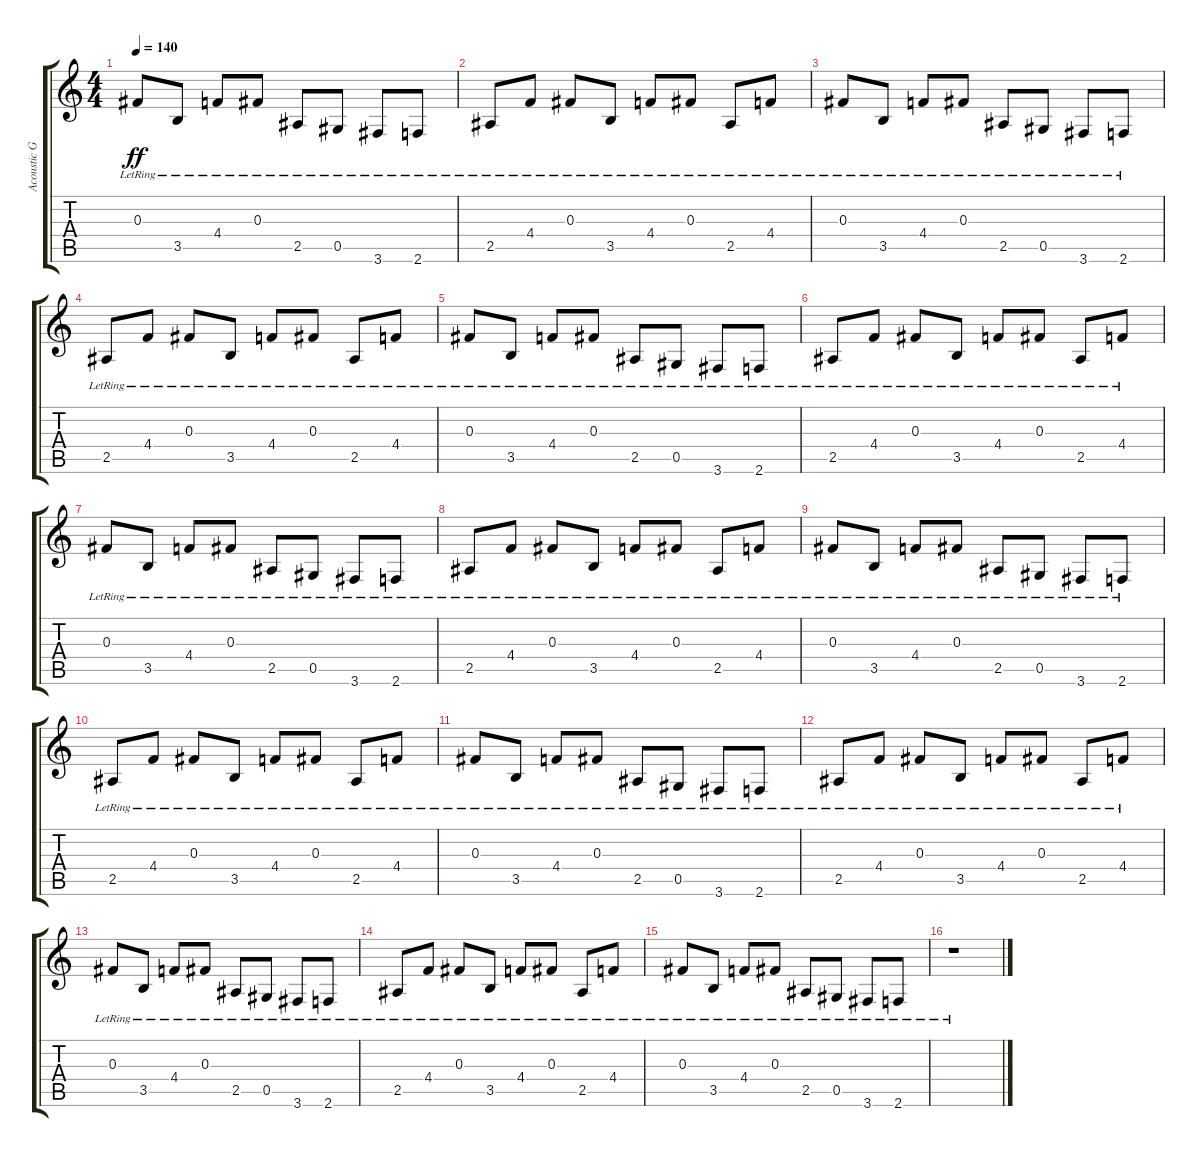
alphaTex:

\track ("Acoustic Guitar" "Acoustic G") {instrument acousticguitarsteel}
\staff {score tabs}
\tuning (Eb4 Bb3 Gb3 Db3 Ab2 Eb2) {hide}
\ts (4 4)
\tempo 140
\clef g2
\ks c
0.3{lr}.8{dy ff} 3.5{lr}.8 4.4{lr}.8 0.3{lr}.8 2.5{lr}.8 0.5{lr}.8 3.6{lr}.8 2.6{lr}.8 |
2.5{lr}.8 4.4{lr}.8 0.3{lr}.8 3.5{lr}.8 4.4{lr}.8 0.3{lr}.8 2.5{lr}.8 4.4{lr}.8 |
0.3{lr}.8 3.5{lr}.8 4.4{lr}.8 0.3{lr}.8 2.5{lr}.8 0.5{lr}.8 3.6{lr}.8 2.6{lr}.8 |
2.5{lr}.8 4.4{lr}.8 0.3{lr}.8 3.5{lr}.8 4.4{lr}.8 0.3{lr}.8 2.5{lr}.8 4.4{lr}.8 |
0.3{lr}.8 3.5{lr}.8 4.4{lr}.8 0.3{lr}.8 2.5{lr}.8 0.5{lr}.8 3.6{lr}.8 2.6{lr}.8 |
2.5{lr}.8 4.4{lr}.8 0.3{lr}.8 3.5{lr}.8 4.4{lr}.8 0.3{lr}.8 2.5{lr}.8 4.4{lr}.8 |
0.3{lr}.8 3.5{lr}.8 4.4{lr}.8 0.3{lr}.8 2.5{lr}.8 0.5{lr}.8 3.6{lr}.8 2.6{lr}.8 |
2.5{lr}.8 4.4{lr}.8 0.3{lr}.8 3.5{lr}.8 4.4{lr}.8 0.3{lr}.8 2.5{lr}.8 4.4{lr}.8 |
0.3{lr}.8 3.5{lr}.8 4.4{lr}.8 0.3{lr}.8 2.5{lr}.8 0.5{lr}.8 3.6{lr}.8 2.6{lr}.8 |
2.5{lr}.8 4.4{lr}.8 0.3{lr}.8 3.5{lr}.8 4.4{lr}.8 0.3{lr}.8 2.5{lr}.8 4.4{lr}.8 |
0.3{lr}.8 3.5{lr}.8 4.4{lr}.8 0.3{lr}.8 2.5{lr}.8 0.5{lr}.8 3.6{lr}.8 2.6{lr}.8 |
2.5{lr}.8 4.4{lr}.8 0.3{lr}.8 3.5{lr}.8 4.4{lr}.8 0.3{lr}.8 2.5{lr}.8 4.4{lr}.8 |
0.3{lr}.8 3.5{lr}.8 4.4{lr}.8 0.3{lr}.8 2.5{lr}.8 0.5{lr}.8 3.6{lr}.8 2.6{lr}.8 |
2.5{lr}.8 4.4{lr}.8 0.3{lr}.8 3.5{lr}.8 4.4{lr}.8 0.3{lr}.8 2.5{lr}.8 4.4{lr}.8 |
0.3{lr}.8 3.5{lr}.8 4.4{lr}.8 0.3{lr}.8 2.5{lr}.8 0.5{lr}.8 3.6{lr}.8 2.6{lr}.8 |
r.1
